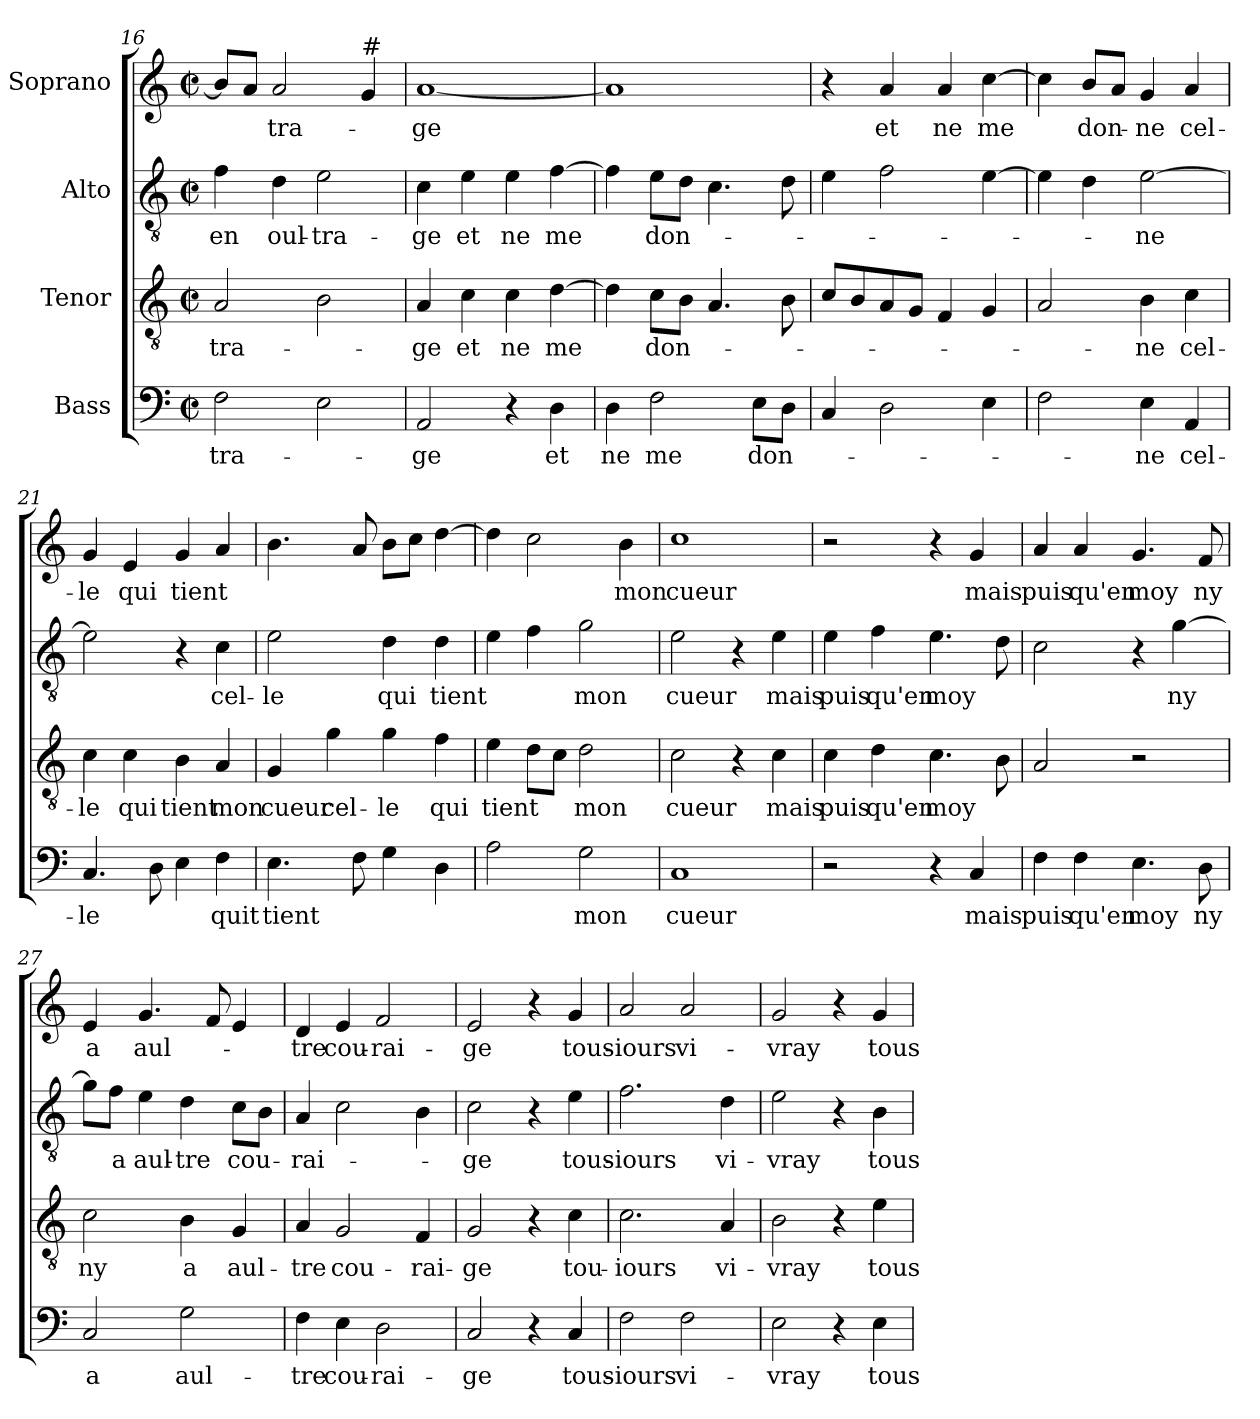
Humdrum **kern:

**kern	**text	**kern	**text	**kern	**text	**kern	**text
*part4	*part4	*part3	*part3	*part2	*part2	*part1	*part1
*staff4	*staff4	*staff3	*staff3	*staff2	*staff2	*staff1	*staff1
*I"Bass	*	*I"Tenor	*	*I"Alto	*	*I"Soprano	*
*clefF4	*	*clefGv2	*	*clefGv2	*	*clefG2	*
*k[]	*	*k[]	*	*k[]	*	*k[]	*
*C:	*	*C:	*	*C:	*	*C:	*
*M2/2	*	*M2/2	*	*M2/2	*	*M2/2	*
*met(c|)	*	*met(c|)	*	*met(c|)	*	*met(c|)	*
=16	=16	=16	=16	=16	=16	=16	=16
2F\	-tra-	2A/	-tra-	4f\	en	8b/L]	.
.	.	.	.	.	.	8a/J	.
.	.	.	.	4d\	oul-	2a/	-tra-
2E\	.	2B\	.	2e\	-tra-	.	.
!	!	!	!	!	!	!LO:TX:a:t=#	!
.	.	.	.	.	.	4g/	.
!!LO:PB:g=z
=17	=17	=17	=17	=17	=17	=17	=17
2AA/	-ge	4A/	-ge	4c\	-ge	[1a	-ge
.	.	4c\	et	4e\	et	.	.
4r	.	4c\	ne	4e\	ne	.	.
4D\	et	[4d\	me	[4f\	me	.	.
=18	=18	=18	=18	=18	=18	=18	=18
4D\	ne	4d\]	.	4f\]	.	1a]	.
2F\	me	8c\L	don-	8e\L	don-	.	.
.	.	8B\J	.	8d\J	.	.	.
.	.	4.A/	.	4.c\	.	.	.
8E\L	don-	.	.	.	.	.	.
8D\J	.	8B\	.	8d\	.	.	.
=19	=19	=19	=19	=19	=19	=19	=19
4C/	.	8c/L	.	4e\	.	4r	.
.	.	8B/	.	.	.	.	.
2D\	.	8A/	.	2f\	.	4a/	et
.	.	8G/J	.	.	.	.	.
.	.	4F/	.	.	.	4a/	ne
4E\	.	4G/	.	[4e\	.	[4cc\	me
=20	=20	=20	=20	=20	=20	=20	=20
2F\	.	2A/	.	4e\]	.	4cc\]	.
.	.	.	.	4d\	.	8b/L	don-
.	.	.	.	.	.	8a/J	.
4E\	-ne	4B\	-ne	[2e\	-ne	4g/	-ne
4AA/	cel-	4c\	cel-	.	.	4a/	cel-
=21	=21	=21	=21	=21	=21	=21	=21
4.C/	-le	4c\	-le	2e\]	.	4g/	-le
.	.	4c\	qui	.	.	4e/	qui
8D\	.	.	.	.	.	.	.
4E\	.	4B\	tient	4r	.	4g/	tient
4F\	quit	4A/	mon	4c\	cel-	4a/	.
=22	=22	=22	=22	=22	=22	=22	=22
4.E\	tient	4G/	cueur	2e\	-le	4.b\	.
.	.	4g\	cel-	.	.	.	.
8F\	.	.	.	.	.	8a/	.
4G\	.	4g\	-le	4d\	qui	8b\L	.
.	.	.	.	.	.	8cc\J	.
4D\	.	4f\	qui	4d\	tient	[4dd\	.
!!LO:LB:g=z
=23	=23	=23	=23	=23	=23	=23	=23
2A\	.	4e\	tient	4e\	.	4dd\]	.
.	.	8d\L	.	4f\	.	2cc\	.
.	.	8c\J	.	.	.	.	.
2G\	mon	2d\	mon	2g\	mon	.	.
.	.	.	.	.	.	4b\	mon
=24	=24	=24	=24	=24	=24	=24	=24
1C	cueur	2c\	cueur	2e\	cueur	1cc	cueur
.	.	4r	.	4r	.	.	.
.	.	4c\	mais	4e\	mais	.	.
=25	=25	=25	=25	=25	=25	=25	=25
2r	.	4c\	puis	4e\	puis	2r	.
.	.	4d\	qu'en	4f\	qu'en	.	.
4r	.	4.c\	moy	4.e\	moy	4r	.
4C/	mais	.	.	.	.	4g/	mais
.	.	8B\	.	8d\	.	.	.
=26	=26	=26	=26	=26	=26	=26	=26
4F\	puis	2A/	.	2c\	.	4a/	puis
4F\	qu'en	.	.	.	.	4a/	qu'en
4.E\	moy	2r	.	4r	.	4.g/	moy
.	.	.	.	[4g\	ny	.	.
8D\	ny	.	.	.	.	8f/	ny
=27	=27	=27	=27	=27	=27	=27	=27
2C/	a	2c\	ny	8g\L]	.	4e/	a
.	.	.	.	8f\J	a	.	.
.	.	.	.	4e\	aul-	4.g/	aul-
2G\	aul-	4B\	a	4d\	-tre	.	.
.	.	.	.	.	.	8f/	.
.	.	4G/	aul-	8c\L	cou-	4e/	.
.	.	.	.	8B\J	.	.	.
=28	=28	=28	=28	=28	=28	=28	=28
4F\	-tre	4A/	-tre	4A/	-rai-	4d/	-tre
4E\	cou-	2G/	cou-	2c\	.	4e/	cou-
2D\	-rai-	.	.	.	.	2f/	-rai-
.	.	4F/	-rai-	4B\	.	.	.
!!LO:LB:g=z
=29	=29	=29	=29	=29	=29	=29	=29
2C/	-ge	2G/	-ge	2c\	-ge	2e/	-ge
4r	.	4r	.	4r	.	4r	.
4C/	tous-	4c\	tou-	4e\	tous-	4g/	tous-
=30	=30	=30	=30	=30	=30	=30	=30
2F\	-iours	2.c\	-iours	2.f\	-iours	2a/	-iours
2F\	vi-	.	.	.	.	2a/	vi-
.	.	4A/	vi-	4d\	vi-	.	.
=31	=31	=31	=31	=31	=31	=31	=31
2E\	-vray	2B\	-vray	2e\	-vray	2g/	-vray
4r	.	4r	.	4r	.	4r	.
4E\	tous-	4e\	tous-	4B\	tous-	4g/	tous-
=	=	=	=	=	=	=	=
*-	*-	*-	*-	*-	*-	*-	*-
